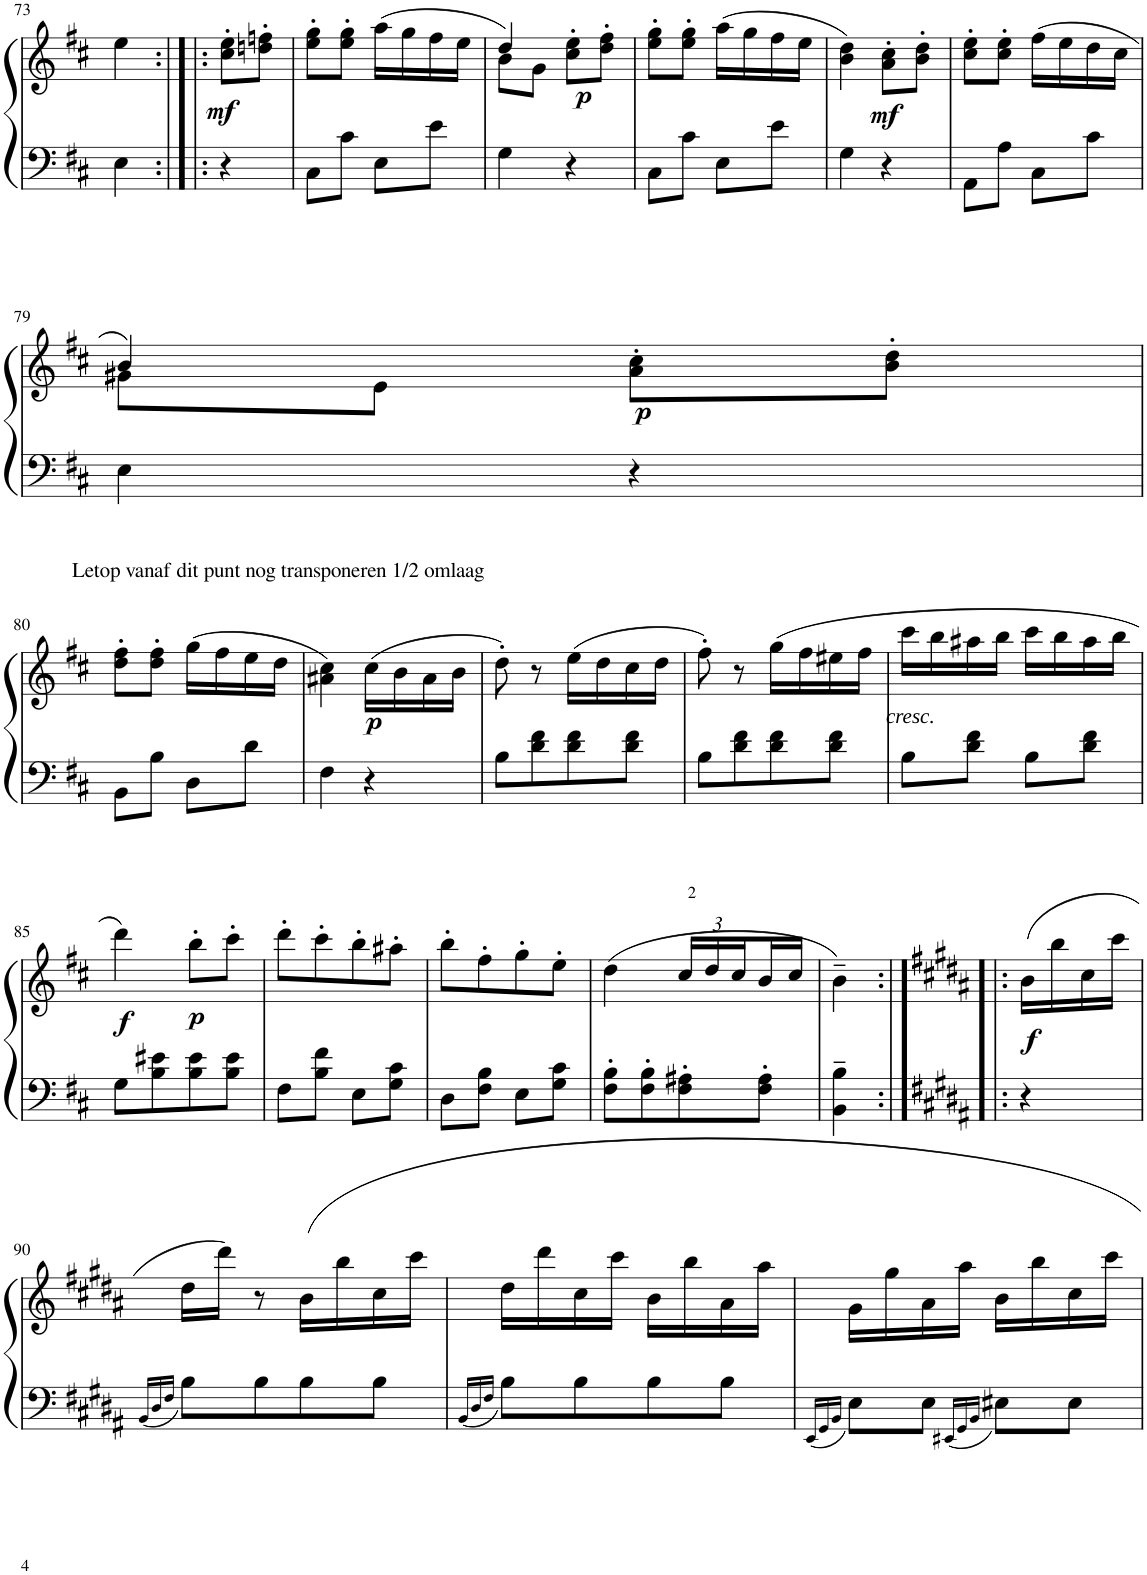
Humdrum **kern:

**kern	**kern	**dynam
*part1	*part1	*part1
*staff2	*staff1	*staff1/2
*I"Piano	*	*
*I'Pno	*	*
!!LO:PB:g=z
*clefF4	*clefG2	*
*k[f#c#]	*k[f#c#]	*
*M2/4	*M2/4	*
=73	=73	=73
4E\	4ee\	.
=73:|!|:	=73:|!|:	=73:|!|:
!	!	!LO:DY:b
4r	8cc#\' 8ee\'L	mf
.	8ddn\' 8ffn\'J	.
=74	=74	=74
8C#\L	8ee\' 8gg\'L	.
8c#\J	8ee\' 8gg\'J	.
8E\L	(16aa\LL	.
.	16gg\	.
8e\J	16ff#\	.
.	16ee\JJ	.
=75	=75	=75
*	*^	*
4G\	4dd/)	8b\L	.
.	.	8g\J	.
!	!	!	!LO:DY:b
4r	8cc#\' 8ee\'L	4ryy	p
.	8dd\' 8ff#\'J	.	.
*	*v	*v	*
=76	=76	=76
8C#\L	8ee\' 8gg\'L	.
8c#\J	8ee\' 8gg\'J	.
8E\L	(16aa\LL	.
.	16gg\	.
8e\J	16ff#\	.
.	16ee\JJ	.
=77	=77	=77
4G\	4b\ 4dd\)	.
!	!	!LO:DY:b
4r	8a\' 8cc#\'L	mf
.	8b\' 8dd\'J	.
=78	=78	=78
8AA\L	8cc#\' 8ee\'L	.
8A\J	8cc#\' 8ee\'J	.
8C#\L	(16ff#\LL	.
.	16ee\	.
8c#\J	16dd\	.
.	16cc#\JJ	.
!!LO:LB:g=z
=79	=79	=79
*	*^	*
4E\	4b/)	8g#X\L	.
.	.	8e\J	.
!	!	!	!LO:DY:b
4r	8a\' 8cc#\'L	4ryy	p
.	8b\' 8dd\'J	.	.
*	*v	*v	*
!!LO:LB:g=z
=80	=80	=80
!	!LO:TX:a:t=Letop vanaf dit punt nog transponeren 1/2 omlaag	!
8BB\L	8dd\' 8ff#\'L	.
8B\J	8dd\' 8ff#\'J	.
8D\L	(16gg\LL	.
.	16ff#\	.
8d\J	16ee\	.
.	16dd\JJ	.
=81	=81	=81
4F#\	4a#X\ 4cc#\)	.
!	!	!LO:DY:b
4r	(16cc#\LL	p
.	16b\	.
.	16a#\	.
.	16b\JJ	.
=82	=82	=82
8B\L	8dd'\)	.
8d\ 8f#\	8r	.
8d\ 8f#\	(16ee\LL	.
.	16dd\	.
8d\ 8f#\J	16cc#\	.
.	16dd\JJ	.
=83	=83	=83
8B\L	8ff#'\)	.
8d\ 8f#\	8r	.
8d\ 8f#\	(16gg\LL	.
.	16ff#\	.
8d\ 8f#\J	16ee#X\	.
.	16ff#\JJ	.
=84	=84	=84
!	!	!LO:DY:b
8B\L	16ccc#\LL	other-dynamics
.	16bb\	.
8d\ 8f#\J	16aa#X\	.
.	16bb\JJ	.
8B\L	16ccc#\LL	.
.	16bb\	.
8d\ 8f#\J	16aa#\	.
.	16bb\JJ	.
!!LO:LB:g=z
=85	=85	=85
!	!	!LO:DY:b
8G\L	4ddd\)	f
8B\ 8e#X\	.	.
!	!	!LO:DY:b
8B\ 8e#\	8bb'\L	p
8B\ 8e#\J	8ccc#'\J	.
=86	=86	=86
8F#\L	8ddd'\L	.
8B\ 8f#\J	8ccc#'\	.
8E\L	8bb'\	.
8G\ 8c#\J	8aa#X'\J	.
=87	=87	=87
8D\L	8bb'\L	.
8F#\ 8B\J	8ff#'\	.
8E\L	8gg'\	.
8G\ 8c#\J	8ee'\J	.
=88	=88	=88
8F#\' 8B\'L	(4dd\	.
8F#\' 8B\'	.	.
*	*Xbrackettup	*
8F#\' 8A#X\'	24cc#/LL	.
.	24dd/	.
.	24cc#/	.
8F#\' 8A#\'J	16b/	.
.	16cc#/JJ	.
=89	=89	=89
4BB\~ 4B\~	4b~\)	.
=89:|!|:	=89:|!|:	=89:|!|:
*k[f#c#g#d#a#]	*k[f#c#g#d#a#]	*
!	!	!LO:DY:b
4r	(16b\LL	f
.	16bb\	.
.	16cc#\	.
.	16ccc#\JJ	.
!!LO:LB:g=z
=90	=90	=90
16qBB/LL	.	.
16qD#/	.	.
16qF#/JJ	.	.
8B\L	16dd#\LL	.
.	16ddd#\JJ)	.
8B\	8r	.
8B\	16b\LL	.
.	16bb\	.
8B\J	16cc#\	.
.	16ccc#\JJ	.
=91	=91	=91
16qBB/LL	.	.
16qD#/	.	.
16qF#/JJ	.	.
8B\L	16dd#\LL	.
.	16ddd#\	.
8B\	16cc#\	.
.	16ccc#\JJ	.
8B\	16b\LL	.
.	16bb\	.
8B\J	16a#\	.
.	16aa#\JJ	.
=92	=92	=92
16qEE/LL	.	.
16qGG#/	.	.
16qBB/JJ	.	.
8E\L	16g#\LL	.
.	16gg#\	.
8E\J	16a#\	.
.	16aa#\JJ	.
16qEE#X/LL	.	.
16qGG#/	.	.
16qBB/JJ	.	.
8E#X\L	16b\LL	.
.	16bb\	.
8E#\J	16cc#\	.
.	16ccc#\JJ	.
=	=	=
*-	*-	*-
